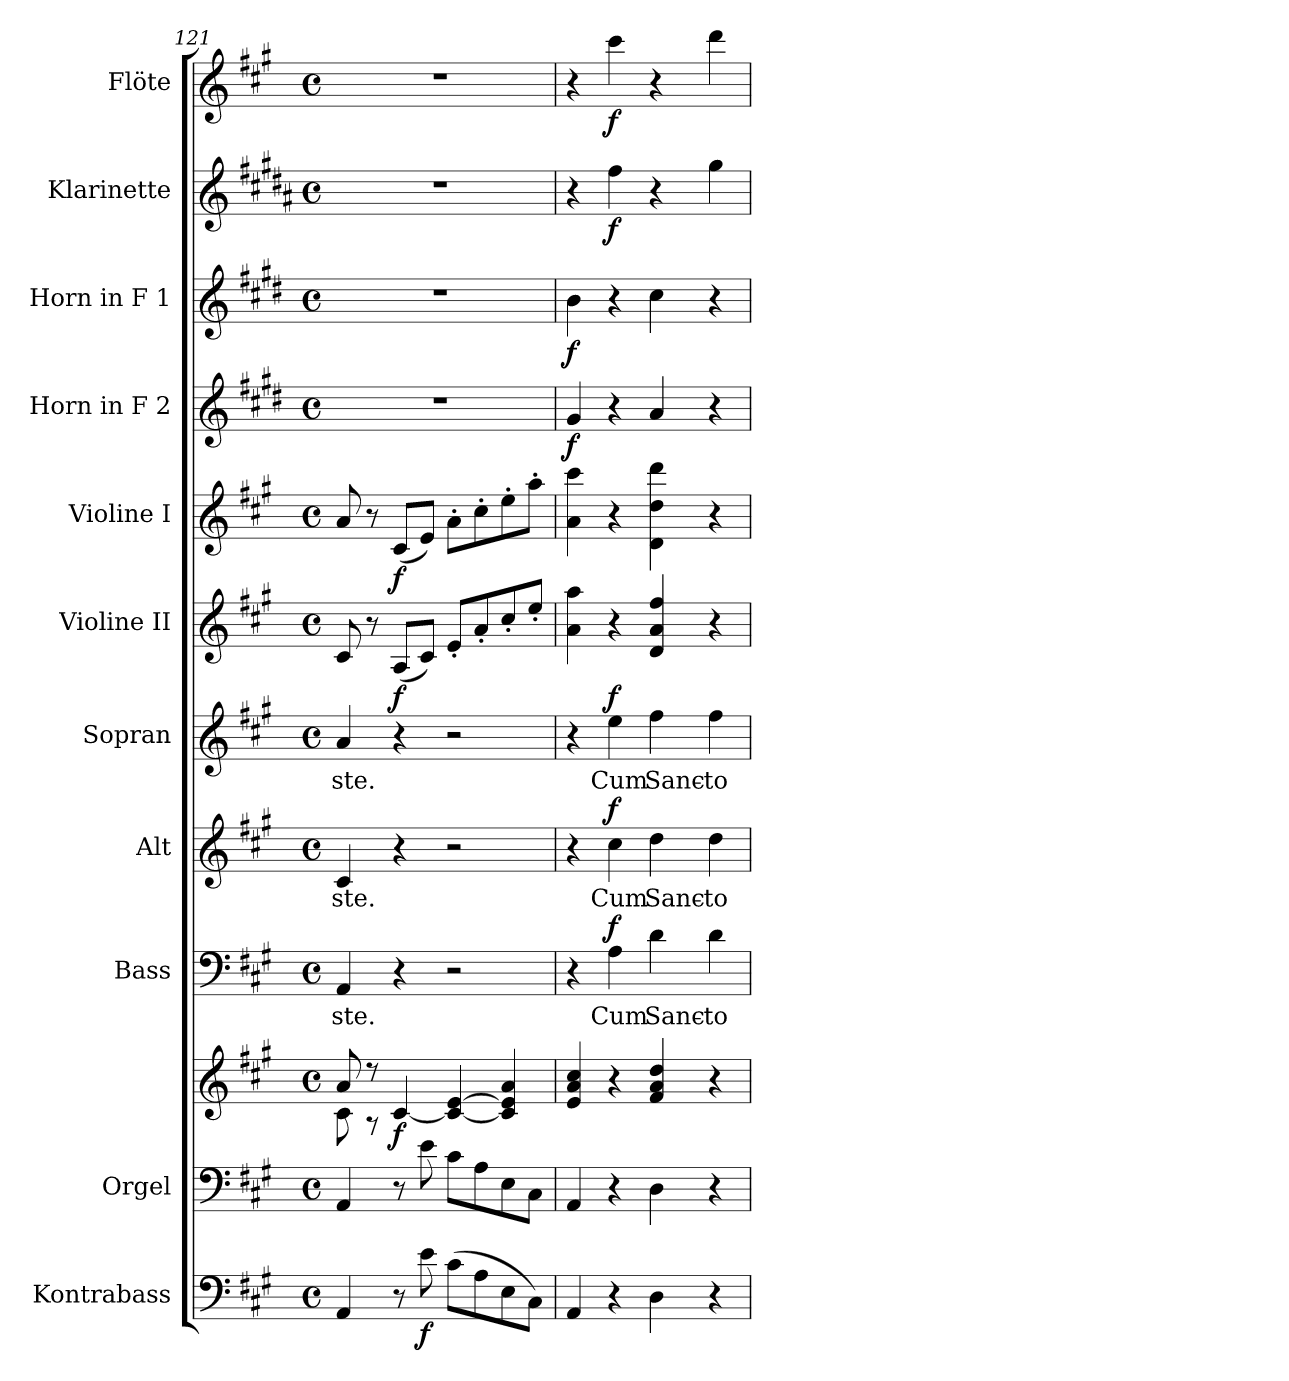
**kern	**dynam	**kern	**kern	**dynam	**kern	**text	**dynam	**kern	**text	**dynam	**kern	**text	**dynam	**kern	**dynam	**kern	**dynam	**kern	**dynam	**kern	**dynam	**kern	**dynam	**kern	**dynam
*part11	*part11	*part10	*part10	*part10	*part9	*part9	*part9	*part8	*part8	*part8	*part7	*part7	*part7	*part6	*part6	*part5	*part5	*part4	*part4	*part3	*part3	*part2	*part2	*part1	*part1
*staff12	*staff12	*staff11	*staff10	*staff10/11	*staff9	*staff9	*staff9	*staff8	*staff8	*staff8	*staff7	*staff7	*staff7	*staff6	*staff6	*staff5	*staff5	*staff4	*staff4	*staff3	*staff3	*staff2	*staff2	*staff1	*staff1
*I"Kontrabass	*	*I"Orgel	*	*	*I"Bass	*	*	*I"Alt	*	*	*I"Sopran	*	*	*I"Violine II	*	*I"Violine I	*	*I"Horn in F 2	*	*I"Horn in F 1	*	*I"Klarinette	*	*I"Flöte	*
*I'Kb.	*	*I'Org.	*	*	*I'B.	*	*	*I'A.	*	*	*I'S.	*	*	*I'Vl. II	*	*I'Vl. I	*	*	*	*	*	*I'Kl.	*	*I'Fl.	*
*clefF4	*	*clefF4	*clefG2	*	*clefF4	*	*	*clefG2	*	*	*clefG2	*	*	*clefG2	*	*clefG2	*	*clefG2	*	*clefG2	*	*clefG2	*	*clefG2	*
*ITrd7c12	*	*	*	*	*	*	*	*	*	*	*	*	*	*	*	*	*	*ITrd4c7	*	*ITrd4c7	*	*ITrd1c2	*	*	*
*k[f#c#g#]	*	*k[f#c#g#]	*k[f#c#g#]	*	*k[f#c#g#]	*	*	*k[f#c#g#]	*	*	*k[f#c#g#]	*	*	*k[f#c#g#]	*	*k[f#c#g#]	*	*k[f#c#g#]	*	*k[f#c#g#]	*	*k[f#c#g#]	*	*k[f#c#g#]	*
*A:	*	*A:	*A:	*	*A:	*	*	*A:	*	*	*A:	*	*	*A:	*	*A:	*	*A:	*	*A:	*	*A:	*	*A:	*
*M4/4	*	*M4/4	*M4/4	*	*M4/4	*	*	*M4/4	*	*	*M4/4	*	*	*M4/4	*	*M4/4	*	*M4/4	*	*M4/4	*	*M4/4	*	*M4/4	*
*met(c)	*	*met(c)	*met(c)	*	*met(c)	*	*	*met(c)	*	*	*met(c)	*	*	*met(c)	*	*met(c)	*	*met(c)	*	*met(c)	*	*met(c)	*	*met(c)	*
=121	=121	=121	=121	=121	=121	=121	=121	=121	=121	=121	=121	=121	=121	=121	=121	=121	=121	=121	=121	=121	=121	=121	=121	=121	=121
*	*	*	*^	*	*	*	*	*	*	*	*	*	*	*	*	*	*	*	*	*	*	*	*	*	*
!	!	!	!	!	!	!	!LO:LY:b	!	!	!LO:LY:b	!	!	!LO:LY:b	!	!	!	!	!	!	!	!	!	!	!	!	!
4AAA/	.	4AA/	8a/	8c#\	.	4AA/	-ste.	.	4c#/	-ste.	.	4a/	-ste.	.	8c#/	.	8a/	.	1r	.	1r	.	1r	.	1r	.
.	.	.	8r	8r	.	.	.	.	.	.	.	.	.	.	8r	.	8r	.	.	.	.	.	.	.	.	.
!	!	!	!	!	!LO:DY:b	!	!	!	!	!	!	!	!	!	!	!LO:DY:b	!	!LO:DY:b	!	!	!	!	!	!	!	!
8r	.	8r	[<4c#/	2.ryy	f	4r	.	.	4r	.	.	4r	.	.	(<8A/L	f	(<8c#/L	f	.	.	.	.	.	.	.	.
!	!LO:DY:b	!	!	!	!	!	!	!	!	!	!	!	!	!	!	!	!	!	!	!	!	!	!	!	!	!
8E\	f	8e\	.	.	.	.	.	.	.	.	.	.	.	.	8c#/J)	.	8e/J)	.	.	.	.	.	.	.	.	.
(>8C#\L	.	8c#\L	4c#/_ [>4e/	.	.	2r	.	.	2r	.	.	2r	.	.	8e'</L	.	8a'>\L	.	.	.	.	.	.	.	.	.
8AA\	.	8A\	.	.	.	.	.	.	.	.	.	.	.	.	8a'</	.	8cc#'>\	.	.	.	.	.	.	.	.	.
8EE\	.	8E\	4c#/] 4e/] 4a/	.	.	.	.	.	.	.	.	.	.	.	8cc#'</	.	8ee'>\	.	.	.	.	.	.	.	.	.
8CC#\J)	.	8C#\J	.	.	.	.	.	.	.	.	.	.	.	.	8ee'</J	.	8aa'>\J	.	.	.	.	.	.	.	.	.
*	*	*	*v	*v	*	*	*	*	*	*	*	*	*	*	*	*	*	*	*	*	*	*	*	*	*	*
=122	=122	=122	=122	=122	=122	=122	=122	=122	=122	=122	=122	=122	=122	=122	=122	=122	=122	=122	=122	=122	=122	=122	=122	=122	=122
!	!	!	!	!	!	!	!	!	!	!	!	!	!	!	!	!	!	!	!LO:DY:b	!	!LO:DY:b	!	!	!	!
4AAA/	.	4AA/	4e/ 4a/ 4cc#/	.	4r	.	.	4r	.	.	4r	.	.	4a\ 4aa\	.	4a\ 4ccc#\	.	4c#/	f	4e\	f	4r	.	4r	.
!	!	!	!	!	!	!LO:LY:b	!LO:DY:a	!	!LO:LY:b	!LO:DY:a	!	!LO:LY:b	!LO:DY:a	!	!	!	!	!	!	!	!	!	!LO:DY:b	!	!LO:DY:b
4r	.	4r	4r	.	4A\	Cum	f	4cc#\	Cum	f	4ee\	Cum	f	4r	.	4r	.	4r	.	4r	.	4ee\	f	4ccc#\	f
!	!	!	!	!	!	!LO:LY:b	!	!	!LO:LY:b	!	!	!LO:LY:b	!	!	!	!	!	!	!	!	!	!	!	!	!
4DD\	.	4D\	4f#/ 4a/ 4dd/	.	4d\	Sanc-	.	4dd\	Sanc-	.	4ff#\	Sanc-	.	4d/ 4a/ 4ff#/	.	4d\ 4dd\ 4ddd\	.	4d/	.	4f#\	.	4r	.	4r	.
!	!	!	!	!	!	!LO:LY:b	!	!	!LO:LY:b	!	!	!LO:LY:b	!	!	!	!	!	!	!	!	!	!	!	!	!
4r	.	4r	4r	.	4d\	-to	.	4dd\	-to	.	4ff#\	-to	.	4r	.	4r	.	4r	.	4r	.	4ff#\	.	4ddd\	.
=	=	=	=	=	=	=	=	=	=	=	=	=	=	=	=	=	=	=	=	=	=	=	=	=	=
*-	*-	*-	*-	*-	*-	*-	*-	*-	*-	*-	*-	*-	*-	*-	*-	*-	*-	*-	*-	*-	*-	*-	*-	*-	*-
